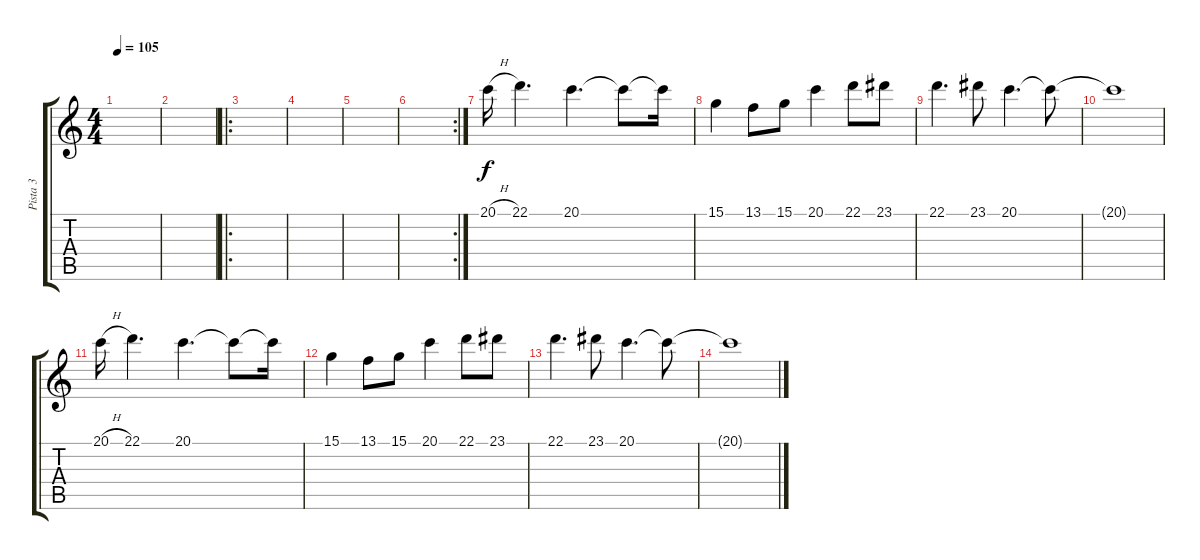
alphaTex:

\track ("Pista 3" "Pista 3") {instrument celesta}
\staff {score tabs}
\tuning (E4 B3 G3 D3 A2 E2) {hide}
\ts (4 4)
\tempo 105
\clef g2
\ks c
|
|
\ro
|
|
|
\rc 2
|
20.1{h}.16 22.1.4{d} 20.1.4{d} 20.1{t}.8 20.1{t}.16 |
15.1.4 13.1.8 15.1.8 20.1.4 22.1.8 23.1.8 |
22.1.4{d} 23.1.8 20.1.4{d} 20.1{t}.8 |
20.1{t}.1 |
20.1{h}.16 22.1.4{d} 20.1.4{d} 20.1{t}.8 20.1{t}.16 |
15.1.4 13.1.8 15.1.8 20.1.4 22.1.8 23.1.8 |
22.1.4{d} 23.1.8 20.1.4{d} 20.1{t}.8 |
20.1{t}.1
